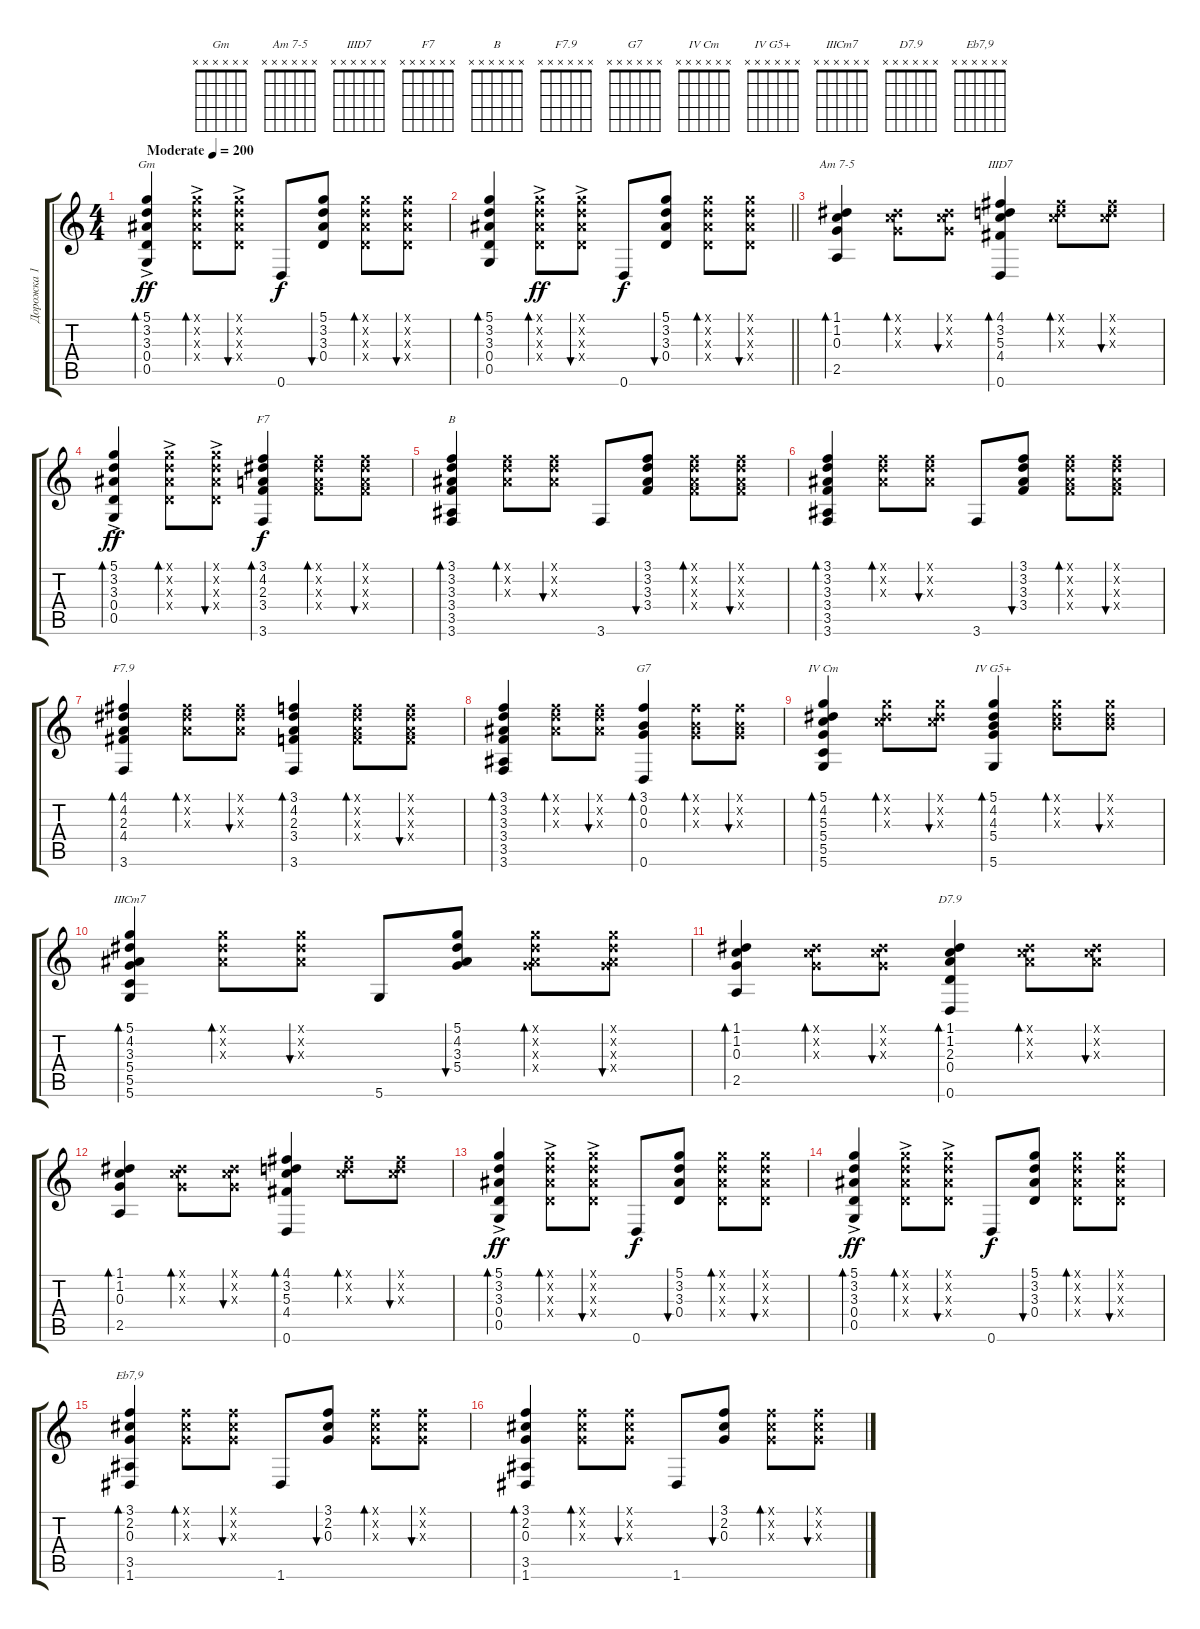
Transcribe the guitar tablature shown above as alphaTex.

\track ("Дорожка 1" "Дорожка 1") {instrument acousticguitarsteel}
\staff {score tabs}
\tuning (D4 B3 G3 D3 G2 D2) {hide}
\chord ("Gm" x x x x x x)
\chord ("Am 7-5" x x x x x x)
\chord ("IIID7" x x x x x x)
\chord ("F7" x x x x x x)
\chord ("B" x x x x x x)
\chord ("F7.9" x x x x x x)
\chord ("G7" x x x x x x)
\chord ("IV Cm" x x x x x x)
\chord ("IV G5+" x x x x x x)
\chord ("IIICm7" x x x x x x)
\chord ("D7.9" x x x x x x)
\chord ("Eb7,9" x x x x x x)
\ts (4 4)
\section ("" "")
\tempo (200 "Moderate")
\clef g2
\ks c
(5.1 3.2 3.3{ac} 0.4 0.5{ac}).4{bd 30 ch "Gm" dy ff instrument acousticguitarsteel} (5.1{x} 3.2{x} 3.3{x} 0.4{ac x}).8{bd 30} (5.1{x} 3.2{x} 3.3{ac x} 0.4{x}).8{bu 30} 0.6.8{dy f} (5.1 3.2 3.3 0.4).8{bu 30} (5.1{x} 3.2{x} 3.3{x} 0.4{x}).8{bd 30} (5.1{x} 3.2{x} 3.3{x} 0.4{x}).8{bu 30} |
\barLineRight lightlight
(5.1 3.2 3.3 0.4 0.5).4{bd 30} (5.1{x} 3.2{x} 3.3{x} 0.4{ac x}).8{bd 30 dy ff} (5.1{x} 3.2{x} 3.3{ac x} 0.4{x}).8{bu 30} 0.6.8{dy f} (5.1 3.2 3.3 0.4).8{bu 30} (5.1{x} 3.2{x} 3.3{x} 0.4{x}).8{bd 30} (5.1{x} 3.2{x} 3.3{x} 0.4{x}).8{bu 30} |
\section ("" "")
(1.1 1.2 0.3 2.5).4{bd 30 ch "Am 7-5"} (1.1{x} 1.2{x} 0.3{x}).8{bd 30} (1.1{x} 1.2{x} 0.3{x}).8{bu 30} (4.1 3.2 5.3 4.4 0.6).4{bd 30 ch "IIID7"} (4.1{x} 3.2{x} 5.3{x}).8{bd 30} (4.1{x} 3.2{x} 5.3{x}).8{bu 30} |
(5.1 3.2 3.3{ac} 0.4 0.5{ac}).4{bd 30 dy ff} (5.1{x} 3.2{x} 3.3{x} 0.4{ac x}).8{bd 30} (5.1{x} 3.2{x} 3.3{ac x} 0.4{x}).8{bu 30} (3.1 4.2 2.3 3.4 3.6).4{bd 30 ch "F7" dy f} (3.1{x} 4.2{x} 2.3{x} 3.4{x}).8{bd 30} (3.1{x} 4.2{x} 2.3{x} 3.4{x}).8{bu 30} |
(3.1 3.2 3.3 3.4 3.5 3.6).4{bd 30 ch "B"} (3.1{x} 3.2{x} 3.3{x}).8{bd 30} (3.1{x} 3.2{x} 3.3{x}).8{bu 30} 3.6.8 (3.1 3.2 3.3 3.4).8{bu 30} (3.1{x} 3.2{x} 3.3{x} 3.4{x}).8{bd 30} (3.1{x} 3.2{x} 3.3{x} 3.4{x}).8{bu 30} |
(3.1 3.2 3.3 3.4 3.5 3.6).4{bd 30} (3.1{x} 3.2{x} 3.3{x}).8{bd 30} (3.1{x} 3.2{x} 3.3{x}).8{bu 30} 3.6.8 (3.1 3.2 3.3 3.4).8{bu 30} (3.1{x} 3.2{x} 3.3{x} 3.4{x}).8{bd 30} (3.1{x} 3.2{x} 3.3{x} 3.4{x}).8{bu 30} |
(4.1 4.2 2.3 4.4 3.6).4{bd 30 ch "F7.9"} (4.1{x} 4.2{x} 2.3{x}).8{bd 30} (4.1{x} 4.2{x} 2.3{x}).8{bu 30} (3.1 4.2 2.3 3.4 3.6).4{bd 30} (3.1{x} 4.2{x} 2.3{x} 3.4{x}).8{bd 30} (3.1{x} 4.2{x} 2.3{x} 3.4{x}).8{bu 30} |
(3.1 3.2 3.3 3.4 3.5 3.6).4{bd 30} (3.1{x} 3.2{x} 3.3{x}).8{bd 30} (3.1{x} 3.2{x} 3.3{x}).8{bu 30} (3.1 0.2 0.3 0.6).4{bd 30 ch "G7"} (3.1{x} 0.2{x} 0.3{x}).8{bd 30} (3.1{x} 0.2{x} 0.3{x}).8{bu 30} |
(5.1 4.2 5.3 5.4 5.5 5.6).4{bd 30 ch "IV Cm"} (5.1{x} 4.2{x} 5.3{x}).8{bd 30} (5.1{x} 4.2{x} 5.3{x}).8{bu 30} (5.1 4.2 4.3 5.4 5.6).4{bd 30 ch "IV G5+"} (5.1{x} 4.2{x} 4.3{x}).8{bd 30} (5.1{x} 4.2{x} 4.3{x}).8{bu 30} |
(5.1 4.2 3.3 5.4 5.5 5.6).4{bd 30 ch "IIICm7"} (5.1{x} 4.2{x} 3.3{x}).8{bd 30} (5.1{x} 4.2{x} 3.3{x}).8{bu 30} 5.6.8 (5.1 4.2 3.3 5.4).8{bu 30} (5.1{x} 4.2{x} 3.3{x} 5.4{x}).8{bd 30} (5.1{x} 4.2{x} 3.3{x} 5.4{x}).8{bu 30} |
(1.1 1.2 0.3 2.5).4{bd 30} (1.1{x} 1.2{x} 0.3{x}).8{bd 30} (1.1{x} 1.2{x} 0.3{x}).8{bu 30} (1.1 1.2 2.3 0.4 0.6).4{bd 30 ch "D7.9"} (1.1{x} 1.2{x} 2.3{x}).8{bd 30} (1.1{x} 1.2{x} 2.3{x}).8{bu 30} |
(1.1 1.2 0.3 2.5).4{bd 30} (1.1{x} 1.2{x} 0.3{x}).8{bd 30} (1.1{x} 1.2{x} 0.3{x}).8{bu 30} (4.1 3.2 5.3 4.4 0.6).4{bd 30} (4.1{x} 3.2{x} 5.3{x}).8{bd 30} (4.1{x} 3.2{x} 5.3{x}).8{bu 30} |
(5.1 3.2 3.3{ac} 0.4 0.5{ac}).4{bd 30 dy ff} (5.1{x} 3.2{x} 3.3{x} 0.4{ac x}).8{bd 30} (5.1{x} 3.2{x} 3.3{ac x} 0.4{x}).8{bu 30} 0.6.8{dy f} (5.1 3.2 3.3 0.4).8{bu 30} (5.1{x} 3.2{x} 3.3{x} 0.4{x}).8{bd 30} (5.1{x} 3.2{x} 3.3{x} 0.4{x}).8{bu 30} |
(5.1 3.2 3.3{ac} 0.4 0.5{ac}).4{bd 30 dy ff} (5.1{x} 3.2{x} 3.3{x} 0.4{ac x}).8{bd 30} (5.1{x} 3.2{x} 3.3{ac x} 0.4{x}).8{bu 30} 0.6.8{dy f} (5.1 3.2 3.3 0.4).8{bu 30} (5.1{x} 3.2{x} 3.3{x} 0.4{x}).8{bd 30} (5.1{x} 3.2{x} 3.3{x} 0.4{x}).8{bu 30} |
(3.1 2.2 0.3 3.5 1.6).4{bd 30 ch "Eb7,9"} (3.1{x} 2.2{x} 0.3{x}).8{bd 30} (3.1{x} 2.2{x} 0.3{x}).8{bu 30} 1.6.8 (3.1 2.2 0.3).8{bu 30} (3.1{x} 2.2{x} 0.3{x}).8{bd 30} (3.1{x} 2.2{x} 0.3{x}).8{bu 30} |
(3.1 2.2 0.3 3.5 1.6).4{bd 30} (3.1{x} 2.2{x} 0.3{x}).8{bd 30} (3.1{x} 2.2{x} 0.3{x}).8{bu 30} 1.6.8 (3.1 2.2 0.3).8{bu 30} (3.1{x} 2.2{x} 0.3{x}).8{bd 30} (3.1{x} 2.2{x} 0.3{x}).8{bu 30}
